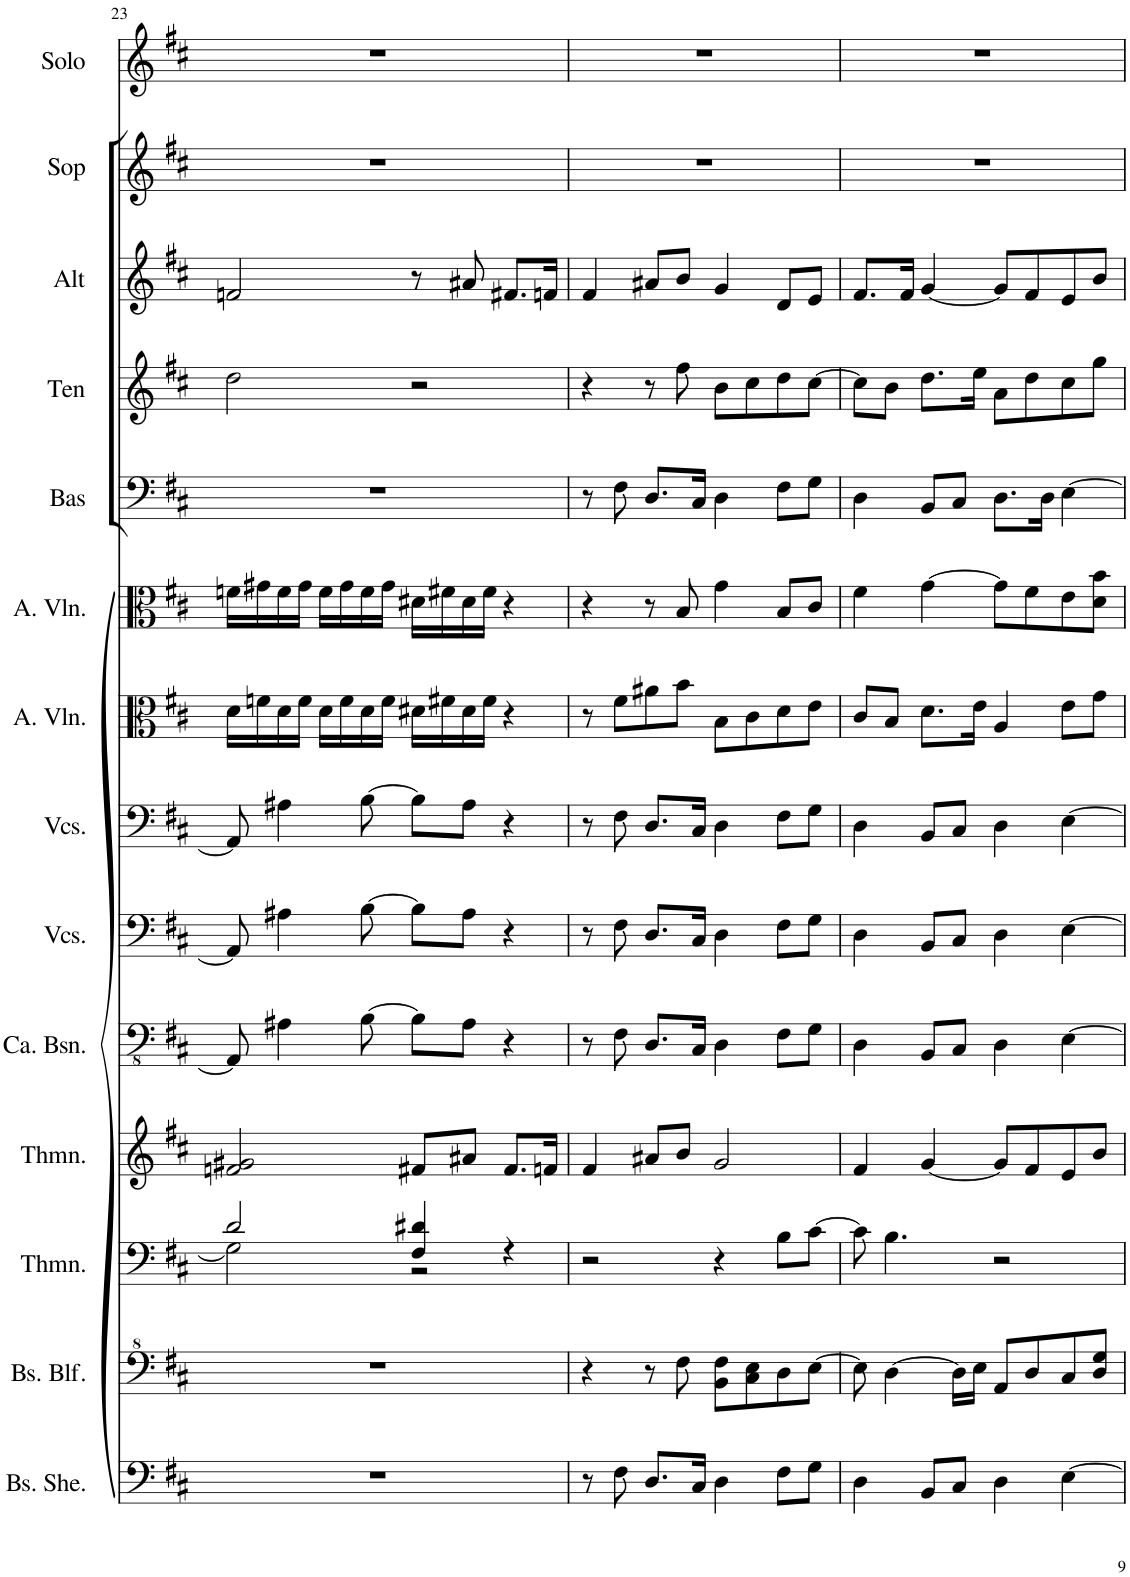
**kern	**kern	**kern	**kern	**kern	**kern	**kern	**kern	**kern	**kern	**kern	**kern	**kern	**kern
*part14	*part13	*part12	*part11	*part10	*part9	*part8	*part7	*part6	*part5	*part4	*part3	*part2	*part1
*staff14	*staff13	*staff12	*staff11	*staff10	*staff9	*staff8	*staff7	*staff6	*staff5	*staff4	*staff3	*staff2	*staff1
*I"Bas-sheng, Organ lh2	*I"Bas-blokfluit, Organ rh2	*I"Theremin, Organ lh1	*I"Theremin, Organ rh1	*I"Contrabassen, Double bass	*I"Violoncellos, Cello II	*I"Violoncellos, Cello I	*I"Altviolen, Viola II	*I"Altviolen, Viola I	*I"Bas	*I"Ten	*I"Alt	*I"Sopraan	*I"Bariton solo
*I'Bs. She.	*I'Bs. Blf.	*I'Thmn.	*I'Thmn.	*I'Ca. Bsn.	*I'Vcs.	*I'Vcs.	*I'A. Vln.	*I'A. Vln.	*I'Bas	*I'Ten	*I'Alt	*I'Sop	*I'Solo
!!LO:PB:g=z
*clefF4	*clefF^4	*clefF4	*clefG2	*clefFv4	*clefF4	*clefF4	*clefC3	*clefC3	*clefF4	*clefG2	*clefG2	*clefG2	*clefG2
*	*	*	*	*	*	*	*	*	*	*Trd1c2	*Trd1c2	*	*Trd4c7
*k[f#c#]	*k[f#c#]	*k[f#c#]	*k[f#c#]	*k[f#c#]	*k[f#c#]	*k[f#c#]	*k[f#c#]	*k[f#c#]	*k[f#c#]	*k[f#c#]	*k[f#c#]	*k[f#c#]	*k[f#c#]
*M4/4	*M4/4	*M4/4	*M4/4	*M4/4	*M4/4	*M4/4	*M4/4	*M4/4	*M4/4	*M4/4	*M4/4	*M4/4	*M4/4
=23	=23	=23	=23	=23	=23	=23	=23	=23	=23	=23	=23	=23	=23
*	*	*^	*	*	*	*	*	*	*	*	*	*	*
1r	1r	2d/	2G#\]	2fn/ 2g#X/	8AAA#/]	8AA#/]	8AA#/]	16d\LL	16fn\LL	1r	2dd\	2fn/	1r	1r
.	.	.	.	.	.	.	.	16fn\	16g#X\	.	.	.	.	.
.	.	.	.	.	4AA#X\	4A#X\	4A#X\	16d\	16f\	.	.	.	.	.
.	.	.	.	.	.	.	.	16f\JJ	16g#\JJ	.	.	.	.	.
.	.	.	.	.	.	.	.	16d\LL	16f\LL	.	.	.	.	.
.	.	.	.	.	.	.	.	16f\	16g#\	.	.	.	.	.
.	.	.	.	.	[8BB\	[8B\	[8B\	16d\	16f\	.	.	.	.	.
.	.	.	.	.	.	.	.	16f\JJ	16g#\JJ	.	.	.	.	.
.	.	4F#/ 4d#X/	2r	8f#X/L	8BB\L]	8B\L]	8B\L]	16d#X\LL	16d#X\LL	.	2r	8r	.	.
.	.	.	.	.	.	.	.	16f#X\	16f#X\	.	.	.	.	.
.	.	.	.	8a#X/J	8AA#\J	8A#\J	8A#\J	16d#\	16d#\	.	.	8a#X/	.	.
.	.	.	.	.	.	.	.	16f#\JJ	16f#\JJ	.	.	.	.	.
.	.	4r	.	8.f#/L	4r	4r	4r	4r	4r	.	.	8.f#X/L	.	.
.	.	.	.	16fn/Jk	.	.	.	.	.	.	.	16fn/Jk	.	.
*	*	*v	*v	*	*	*	*	*	*	*	*	*	*	*
=24	=24	=24	=24	=24	=24	=24	=24	=24	=24	=24	=24	=24	=24
8r	4r	2r	4f#/	8r	8r	8r	8r	4r	8r	4r	4f#/	1r	1r
8F#\	.	.	.	8FF#\	8F#\	8F#\	8f#\L	.	8F#\	.	.	.	.
8.D/L	8r	.	8a#X/L	8.DD/L	8.D/L	8.D/L	8a#X\	8r	8.D/L	8r	8a#X/L	.	.
.	8f#\	.	8b/J	.	.	.	8b\J	8B/	.	8ff#\	8b/J	.	.
16C#/Jk	.	.	.	16CC#/Jk	16C#/Jk	16C#/Jk	.	.	16C#/Jk	.	.	.	.
4D\	8B\ 8f#\L	4r	2g/	4DD\	4D\	4D\	8B\L	4g\	4D\	8b\L	4g/	.	.
.	8c#\ 8e\	.	.	.	.	.	8c#\	.	.	8cc#\	.	.	.
8F#\L	8d\	8B\L	.	8FF#\L	8F#\L	8F#\L	8d\	8B/L	8F#\L	8dd\	8d/L	.	.
8G\J	[8e\J	[8c#\J	.	8GG\J	8G\J	8G\J	8e\J	8c#/J	8G\J	[8cc#\J	8e/J	.	.
=25	=25	=25	=25	=25	=25	=25	=25	=25	=25	=25	=25	=25	=25
4D\	8e\]	8c#\]	4f#/	4DD\	4D\	4D\	8c#/L	4f#\	4D\	8cc#\L]	8.f#/L	1r	1r
.	[4d\	4.B\	.	.	.	.	8B/J	.	.	8b\J	.	.	.
.	.	.	.	.	.	.	.	.	.	.	16f#/Jk	.	.
8BB/L	.	.	[4g/	8BBB/L	8BB/L	8BB/L	8.d\L	[4g\	8BB/L	8.dd\L	[4g/	.	.
8C#/J	16d\LL]	.	.	8CC#/J	8C#/J	8C#/J	.	.	8C#/J	.	.	.	.
.	16e\JJ	.	.	.	.	.	16e\Jk	.	.	16ee\Jk	.	.	.
4D\	8A/L	2r	8g/L]	4DD\	4D\	4D\	4A/	8g\L]	8.D\L	8a\L	8g/L]	.	.
.	8d/	.	8f#/	.	.	.	.	8f#\	.	8dd\	8f#/	.	.
.	.	.	.	.	.	.	.	.	16D\Jk	.	.	.	.
[4E\	8c#/	.	8e/	[4EE\	[4E\	[4E\	8e\L	8e\	[4E\	8cc#\	8e/	.	.
.	8d/ 8g/J	.	8b/J	.	.	.	8g\J	8d\ 8b\J	.	8gg\J	8b/J	.	.
=	=	=	=	=	=	=	=	=	=	=	=	=	=
*-	*-	*-	*-	*-	*-	*-	*-	*-	*-	*-	*-	*-	*-
